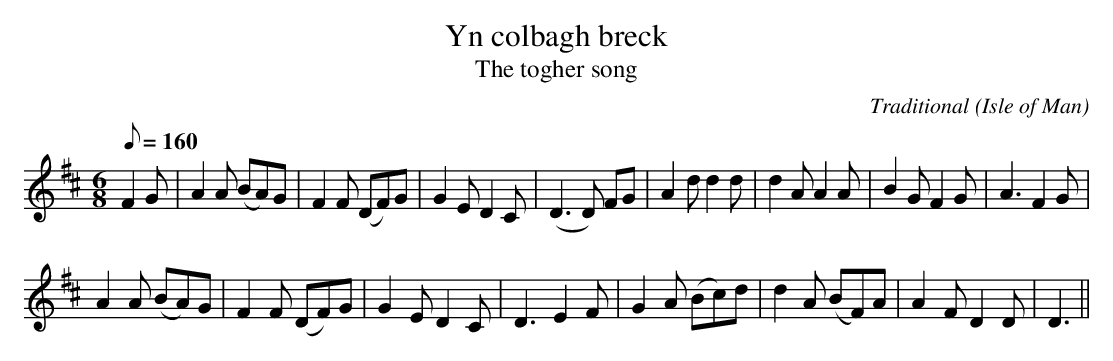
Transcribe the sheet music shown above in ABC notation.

X:1
T:Yn colbagh breck
T:The togher song
C:Traditional
O:Isle of Man
M:6/8
L:1/8
Q:160
K:D
F2G|A2A (BA)G|F2F (DF)G|G2E D2C|(D3D) FG|A2d d2d|d2A A2A|B2G F2G|A3 F2G|
A2A (BA)G|F2F (DF)G|G2E D2C|D3 E2F|G2A (Bc)d|d2A (BF)A|A2F D2D|D3||
